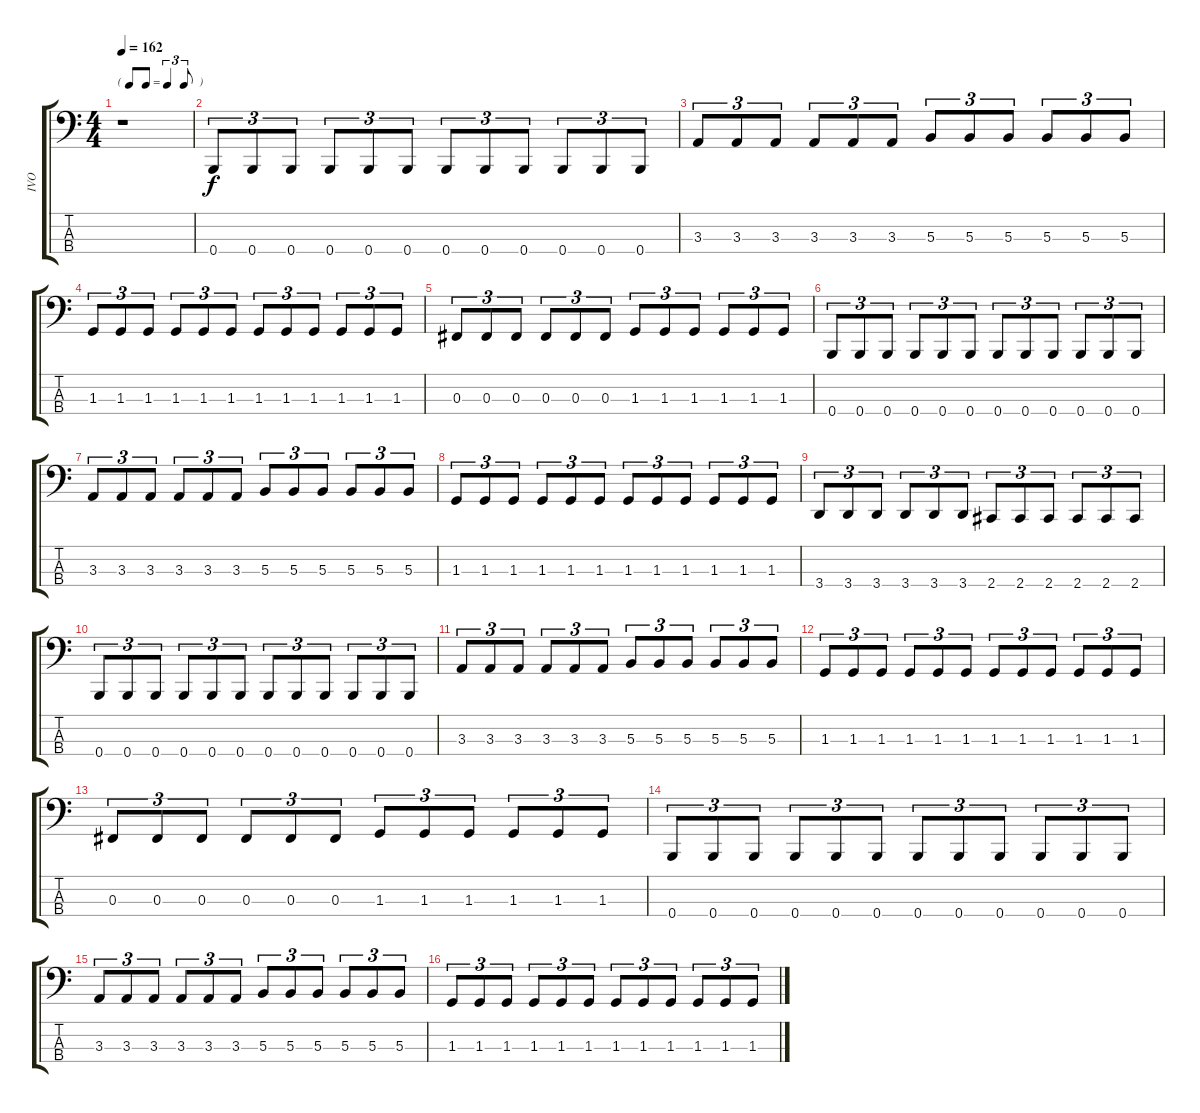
\track ("IVO" "IVO") {instrument electricbasspick}
\staff {score tabs}
\tuning (E2 B1 Gb1 B0) {hide}
\ts (4 4)
\tf triplet8th
\tempo 162
\clef f4
\ks c
r.1{dy f instrument electricbasspick} |
0.4.8{tu (3 2)} 0.4.8{tu (3 2)} 0.4.8{tu (3 2)} 0.4.8{tu (3 2)} 0.4.8{tu (3 2)} 0.4.8{tu (3 2)} 0.4.8{tu (3 2)} 0.4.8{tu (3 2)} 0.4.8{tu (3 2)} 0.4.8{tu (3 2)} 0.4.8{tu (3 2)} 0.4.8{tu (3 2)} |
3.3.8{tu (3 2)} 3.3.8{tu (3 2)} 3.3.8{tu (3 2)} 3.3.8{tu (3 2)} 3.3.8{tu (3 2)} 3.3.8{tu (3 2)} 5.3.8{tu (3 2)} 5.3.8{tu (3 2)} 5.3.8{tu (3 2)} 5.3.8{tu (3 2)} 5.3.8{tu (3 2)} 5.3.8{tu (3 2)} |
1.3.8{tu (3 2)} 1.3.8{tu (3 2)} 1.3.8{tu (3 2)} 1.3.8{tu (3 2)} 1.3.8{tu (3 2)} 1.3.8{tu (3 2)} 1.3.8{tu (3 2)} 1.3.8{tu (3 2)} 1.3.8{tu (3 2)} 1.3.8{tu (3 2)} 1.3.8{tu (3 2)} 1.3.8{tu (3 2)} |
0.3.8{tu (3 2)} 0.3.8{tu (3 2)} 0.3.8{tu (3 2)} 0.3.8{tu (3 2)} 0.3.8{tu (3 2)} 0.3.8{tu (3 2)} 1.3.8{tu (3 2)} 1.3.8{tu (3 2)} 1.3.8{tu (3 2)} 1.3.8{tu (3 2)} 1.3.8{tu (3 2)} 1.3.8{tu (3 2)} |
0.4.8{tu (3 2)} 0.4.8{tu (3 2)} 0.4.8{tu (3 2)} 0.4.8{tu (3 2)} 0.4.8{tu (3 2)} 0.4.8{tu (3 2)} 0.4.8{tu (3 2)} 0.4.8{tu (3 2)} 0.4.8{tu (3 2)} 0.4.8{tu (3 2)} 0.4.8{tu (3 2)} 0.4.8{tu (3 2)} |
3.3.8{tu (3 2)} 3.3.8{tu (3 2)} 3.3.8{tu (3 2)} 3.3.8{tu (3 2)} 3.3.8{tu (3 2)} 3.3.8{tu (3 2)} 5.3.8{tu (3 2)} 5.3.8{tu (3 2)} 5.3.8{tu (3 2)} 5.3.8{tu (3 2)} 5.3.8{tu (3 2)} 5.3.8{tu (3 2)} |
1.3.8{tu (3 2)} 1.3.8{tu (3 2)} 1.3.8{tu (3 2)} 1.3.8{tu (3 2)} 1.3.8{tu (3 2)} 1.3.8{tu (3 2)} 1.3.8{tu (3 2)} 1.3.8{tu (3 2)} 1.3.8{tu (3 2)} 1.3.8{tu (3 2)} 1.3.8{tu (3 2)} 1.3.8{tu (3 2)} |
3.4.8{tu (3 2)} 3.4.8{tu (3 2)} 3.4.8{tu (3 2)} 3.4.8{tu (3 2)} 3.4.8{tu (3 2)} 3.4.8{tu (3 2)} 2.4.8{tu (3 2)} 2.4.8{tu (3 2)} 2.4.8{tu (3 2)} 2.4.8{tu (3 2)} 2.4.8{tu (3 2)} 2.4.8{tu (3 2)} |
0.4.8{tu (3 2)} 0.4.8{tu (3 2)} 0.4.8{tu (3 2)} 0.4.8{tu (3 2)} 0.4.8{tu (3 2)} 0.4.8{tu (3 2)} 0.4.8{tu (3 2)} 0.4.8{tu (3 2)} 0.4.8{tu (3 2)} 0.4.8{tu (3 2)} 0.4.8{tu (3 2)} 0.4.8{tu (3 2)} |
3.3.8{tu (3 2)} 3.3.8{tu (3 2)} 3.3.8{tu (3 2)} 3.3.8{tu (3 2)} 3.3.8{tu (3 2)} 3.3.8{tu (3 2)} 5.3.8{tu (3 2)} 5.3.8{tu (3 2)} 5.3.8{tu (3 2)} 5.3.8{tu (3 2)} 5.3.8{tu (3 2)} 5.3.8{tu (3 2)} |
1.3.8{tu (3 2)} 1.3.8{tu (3 2)} 1.3.8{tu (3 2)} 1.3.8{tu (3 2)} 1.3.8{tu (3 2)} 1.3.8{tu (3 2)} 1.3.8{tu (3 2)} 1.3.8{tu (3 2)} 1.3.8{tu (3 2)} 1.3.8{tu (3 2)} 1.3.8{tu (3 2)} 1.3.8{tu (3 2)} |
0.3.8{tu (3 2)} 0.3.8{tu (3 2)} 0.3.8{tu (3 2)} 0.3.8{tu (3 2)} 0.3.8{tu (3 2)} 0.3.8{tu (3 2)} 1.3.8{tu (3 2)} 1.3.8{tu (3 2)} 1.3.8{tu (3 2)} 1.3.8{tu (3 2)} 1.3.8{tu (3 2)} 1.3.8{tu (3 2)} |
0.4.8{tu (3 2)} 0.4.8{tu (3 2)} 0.4.8{tu (3 2)} 0.4.8{tu (3 2)} 0.4.8{tu (3 2)} 0.4.8{tu (3 2)} 0.4.8{tu (3 2)} 0.4.8{tu (3 2)} 0.4.8{tu (3 2)} 0.4.8{tu (3 2)} 0.4.8{tu (3 2)} 0.4.8{tu (3 2)} |
3.3.8{tu (3 2)} 3.3.8{tu (3 2)} 3.3.8{tu (3 2)} 3.3.8{tu (3 2)} 3.3.8{tu (3 2)} 3.3.8{tu (3 2)} 5.3.8{tu (3 2)} 5.3.8{tu (3 2)} 5.3.8{tu (3 2)} 5.3.8{tu (3 2)} 5.3.8{tu (3 2)} 5.3.8{tu (3 2)} |
1.3.8{tu (3 2)} 1.3.8{tu (3 2)} 1.3.8{tu (3 2)} 1.3.8{tu (3 2)} 1.3.8{tu (3 2)} 1.3.8{tu (3 2)} 1.3.8{tu (3 2)} 1.3.8{tu (3 2)} 1.3.8{tu (3 2)} 1.3.8{tu (3 2)} 1.3.8{tu (3 2)} 1.3.8{tu (3 2)}
